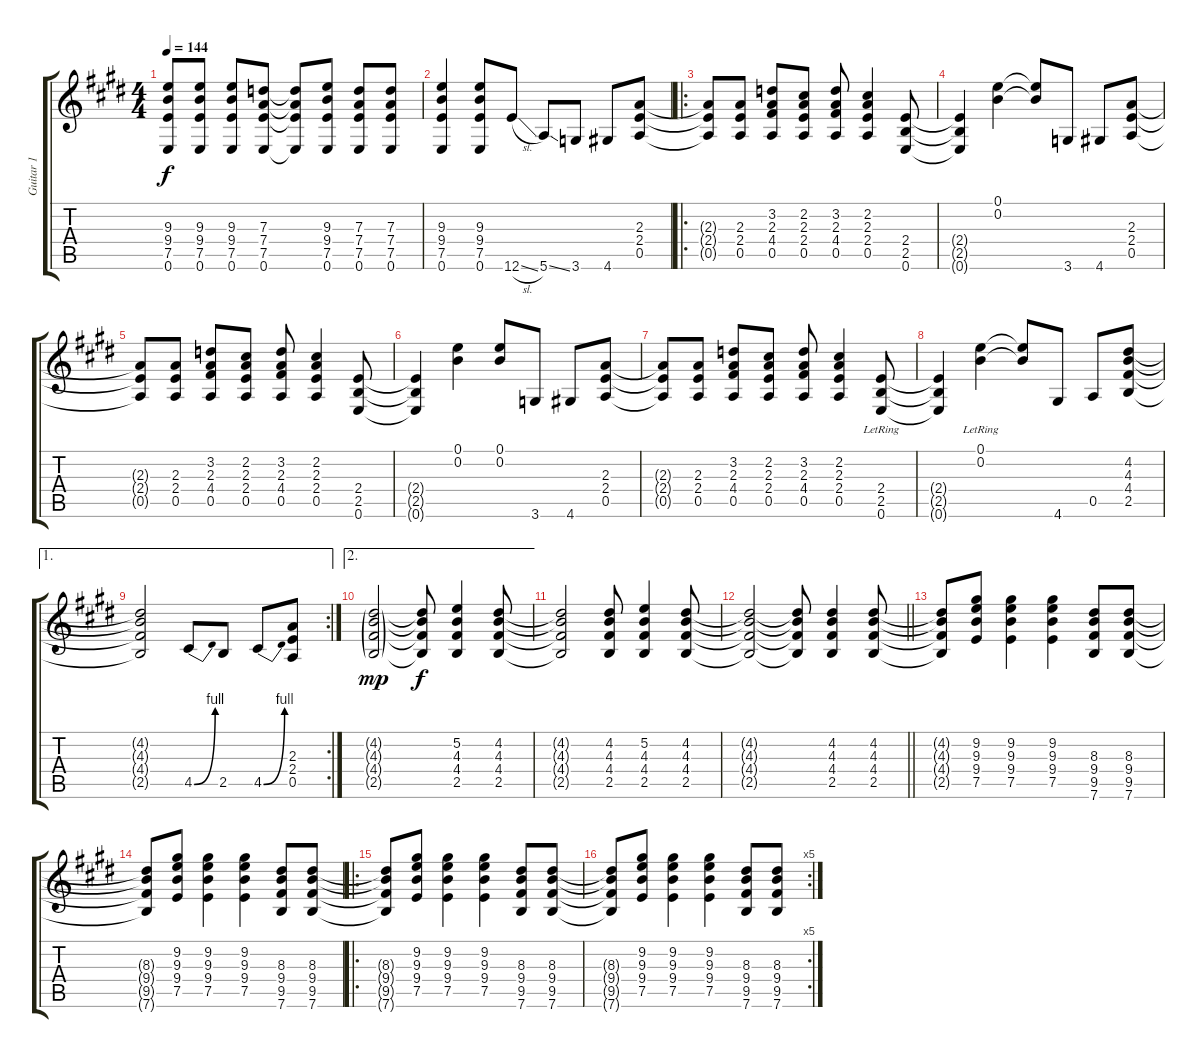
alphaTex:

\track ("Guitar 1" "Guitar 1") {instrument distortionguitar}
\staff {score tabs}
\tuning (E4 B3 G3 D3 A2 E2) {hide}
\ts (4 4)
\tempo 144
\clef g2
\ks e
(9.3 9.4 7.5 0.6).8{dy f} (9.3 9.4 7.5 0.6).8 (9.3 9.4 7.5 0.6).8 (7.3 7.4 7.5 0.6).8 (7.3{t} 7.4{t} 7.5{t} 0.6{t}).8 (9.3 9.4 7.5 0.6).8 (7.3 7.4 7.5 0.6).8 (7.3 7.4 7.5 0.6).8 |
(9.3 9.4 7.5 0.6).4 (9.3 9.4 7.5 0.6).8 12.6{sl}.8 5.6{ss}.8 3.6.8 4.6.8 (2.3 2.4 0.5).8 |
\ro
(2.3{t} 2.4{t} 0.5{t}).8 (2.3 2.4 0.5).8 (3.2 2.3 4.4 0.5).8 (2.2 2.3 2.4 0.5).8 (3.2 2.3 4.4 0.5).8 (2.2 2.3 2.4 0.5).4 (2.4 2.5 0.6).8 |
(2.4{t} 2.5{t} 0.6{t}).4 (0.1 0.2).4 (0.1{t} 0.2{t}).8 3.6.8 4.6.8 (2.3 2.4 0.5).8 |
(2.3{t} 2.4{t} 0.5{t}).8 (2.3 2.4 0.5).8 (3.2 2.3 4.4 0.5).8 (2.2 2.3 2.4 0.5).8 (3.2 2.3 4.4 0.5).8 (2.2 2.3 2.4 0.5).4 (2.4 2.5 0.6).8 |
(2.4{t} 2.5{t} 0.6{t}).4 (0.1 0.2).4 (0.1 0.2).8 3.6.8 4.6.8 (2.3 2.4 0.5).8 |
(2.3{t} 2.4{t} 0.5{t}).8 (2.3 2.4 0.5).8 (3.2 2.3 4.4 0.5).8 (2.2 2.3 2.4 0.5).8 (3.2 2.3 4.4 0.5).8 (2.2 2.3 2.4 0.5).4 (2.4{lr} 2.5 0.6).8 |
(2.4{t} 2.5{t} 0.6{t}).4 (0.1{lr} 0.2).4 (0.1{t} 0.2{t}).8 4.6.8 0.5.8 (4.2 4.3 4.4 2.5).8 |
\ae 1
\rc 2
(4.2{t} 4.3{t} 4.4{t} 2.5{t}).2 4.5{be (bend 0 0 60 4)}.8 2.5.8 4.5{be (bend 0 0 60 4)}.8 (2.3 2.4 0.5).8 |
\ae 2
(4.2{g} 4.3{g} 4.4{g} 2.5{g}).2{dy mp} (4.2{t} 4.3{t} 4.4{t} 2.5{t}).8{dy f} (5.2 4.3 4.4 2.5).4 (4.2 4.3 4.4 2.5).8 |
(4.2{t} 4.3{t} 4.4{t} 2.5{t}).2 (4.2 4.3 4.4 2.5).8 (5.2 4.3 4.4 2.5).4 (4.2 4.3 4.4 2.5).8 |
\barLineRight lightlight
(4.2{t} 4.3{t} 4.4{t} 2.5{t}).2 (4.2{t} 4.3{t} 4.4{t} 2.5{t}).8 (4.2 4.3 4.4 2.5).4 (4.2 4.3 4.4 2.5).8 |
(4.2{t} 4.3{t} 4.4{t} 2.5{t}).8 (9.2 9.3 9.4 7.5).8 (9.2 9.3 9.4 7.5).4 (9.2 9.3 9.4 7.5).4 (8.3 9.4 9.5 7.6).8 (8.3 9.4 9.5 7.6).8 |
(8.3{t} 9.4{t} 9.5{t} 7.6{t}).8 (9.2 9.3 9.4 7.5).8 (9.2 9.3 9.4 7.5).4 (9.2 9.3 9.4 7.5).4 (8.3 9.4 9.5 7.6).8 (8.3 9.4 9.5 7.6).8 |
\ro
(8.3{t} 9.4{t} 9.5{t} 7.6{t}).8 (9.2 9.3 9.4 7.5).8 (9.2 9.3 9.4 7.5).4 (9.2 9.3 9.4 7.5).4 (8.3 9.4 9.5 7.6).8 (8.3 9.4 9.5 7.6).8 |
\rc 5
(8.3{t} 9.4{t} 9.5{t} 7.6{t}).8 (9.2 9.3 9.4 7.5).8 (9.2 9.3 9.4 7.5).4 (9.2 9.3 9.4 7.5).4 (8.3 9.4 9.5 7.6).8 (8.3 9.4 9.5 7.6).8
